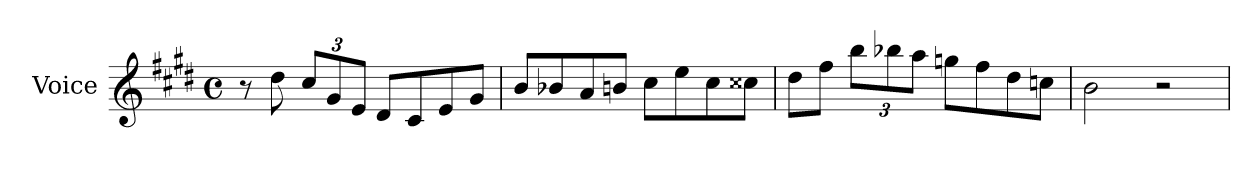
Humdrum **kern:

**kern
*part1
*staff1
*I"Voice
*I'Voice
*clefG2
*k[f#c#g#d#]
*M4/4
*met(c)
=1
8r
8dd#\
12cc#/L
12g#/
12e/J
8d#/L
8c#/
8e/
8g#/J
=2
8b/L
8b-X/
8a/
8bn/J
8cc#\L
8ee\
8cc#\
8cc##X\J
=3
8dd#\L
8ff#\J
12bb\L
12bb-X\
12aa\J
8ggn\L
8ff#\
8dd#\
8ccn\J
=4
2b\
2rcc
=
*-
